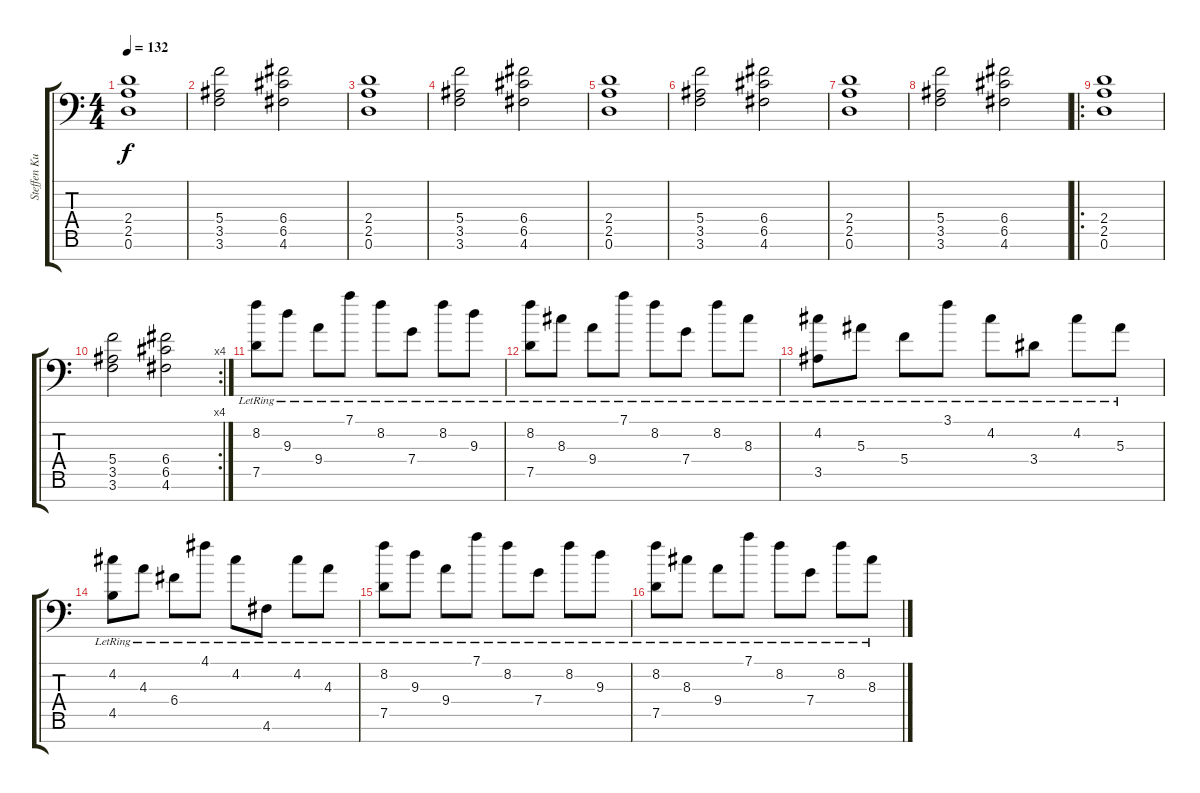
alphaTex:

\track ("Steffen Kummerer" "Steffen Ku") {instrument distortionguitar}
\staff {score tabs}
\tuning (D4 A3 F3 C3 G2 D2 A1) {hide}
\ts (4 4)
\tempo 132
\clef f4
\ks c
(2.4 2.5 0.6).1{dy f} |
(5.4 3.5 3.6).2 (6.4 6.5 4.6).2 |
(2.4 2.5 0.6).1 |
(5.4 3.5 3.6).2 (6.4 6.5 4.6).2 |
(2.4 2.5 0.6).1 |
(5.4 3.5 3.6).2 (6.4 6.5 4.6).2 |
(2.4 2.5 0.6).1 |
(5.4 3.5 3.6).2 (6.4 6.5 4.6).2 |
\ro
(2.4 2.5 0.6).1 |
\rc 4
(5.4 3.5 3.6).2 (6.4 6.5 4.6).2 |
(8.2{lr} 7.5{lr}).8 9.3{lr}.8 9.4{lr}.8 7.1{lr}.8 8.2{lr}.8 7.4{lr}.8 8.2{lr}.8 9.3{lr}.8 |
(8.2{lr} 7.5{lr}).8 8.3{lr}.8 9.4{lr}.8 7.1{lr}.8 8.2{lr}.8 7.4{lr}.8 8.2{lr}.8 8.3{lr}.8 |
(4.2{lr} 3.5{lr}).8 5.3{lr}.8 5.4{lr}.8 3.1{lr}.8 4.2{lr}.8 3.4{lr}.8 4.2{lr}.8 5.3{lr}.8 |
(4.2{lr} 4.5{lr}).8 4.3{lr}.8 6.4{lr}.8 4.1{lr}.8 4.2{lr}.8 4.6{lr}.8 4.2{lr}.8 4.3{lr}.8 |
(8.2{lr} 7.5{lr}).8 9.3{lr}.8 9.4{lr}.8 7.1{lr}.8 8.2{lr}.8 7.4{lr}.8 8.2{lr}.8 9.3{lr}.8 |
(8.2{lr} 7.5{lr}).8 8.3{lr}.8 9.4{lr}.8 7.1{lr}.8 8.2{lr}.8 7.4{lr}.8 8.2{lr}.8 8.3{lr}.8
